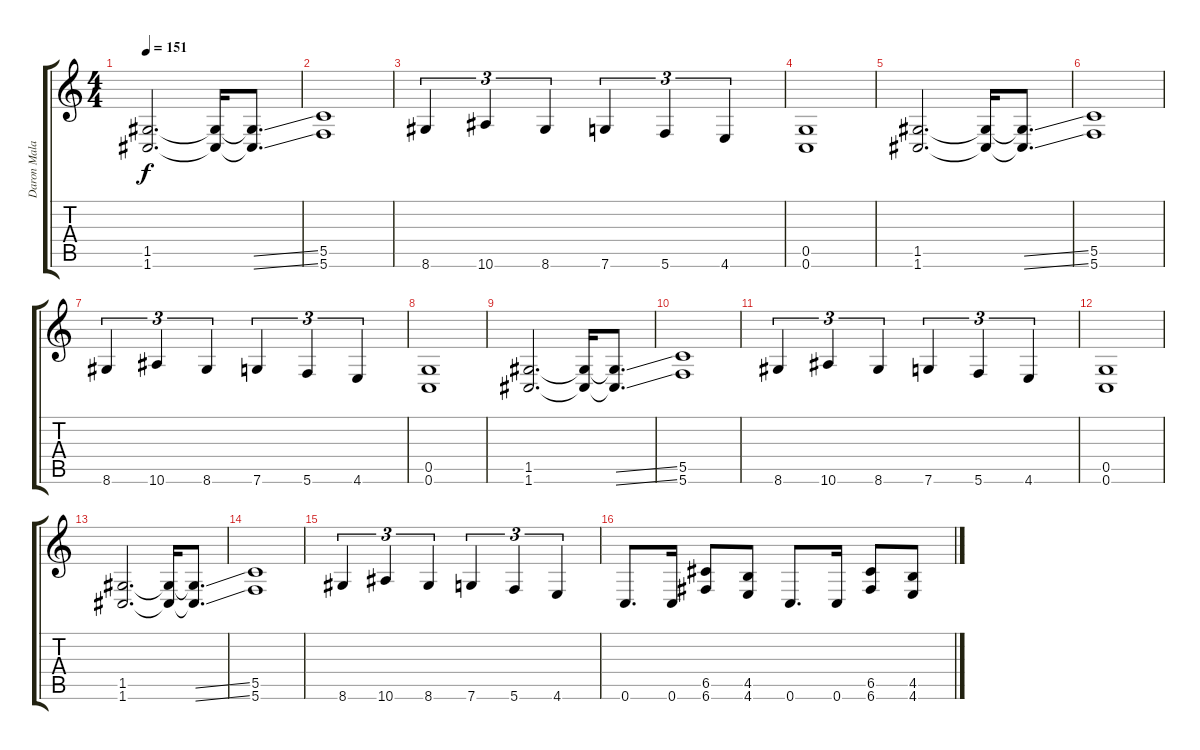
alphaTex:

\track ("Daron Malakian" "Daron Mala") {instrument distortionguitar}
\staff {score tabs}
\tuning (D4 A3 F3 C3 G2 C2) {hide}
\ts (4 4)
\tempo 151
\clef g2
\ks c
(1.5 1.6).2{d dy f} (1.5{t} 1.6{t}).16 (1.5{ss t} 1.6{ss t}).8{d} |
(5.5 5.6).1 |
8.6.4{tu (3 2)} 10.6.4{tu (3 2)} 8.6.4{tu (3 2)} 7.6.4{tu (3 2)} 5.6.4{tu (3 2)} 4.6.4{tu (3 2)} |
(0.5 0.6).1 |
(1.5 1.6).2{d} (1.5{t} 1.6{t}).16 (1.5{ss t} 1.6{ss t}).8{d} |
(5.5 5.6).1 |
8.6.4{tu (3 2)} 10.6.4{tu (3 2)} 8.6.4{tu (3 2)} 7.6.4{tu (3 2)} 5.6.4{tu (3 2)} 4.6.4{tu (3 2)} |
(0.5 0.6).1 |
(1.5 1.6).2{d} (1.5{t} 1.6{t}).16 (1.5{ss t} 1.6{ss t}).8{d} |
(5.5 5.6).1 |
8.6.4{tu (3 2)} 10.6.4{tu (3 2)} 8.6.4{tu (3 2)} 7.6.4{tu (3 2)} 5.6.4{tu (3 2)} 4.6.4{tu (3 2)} |
(0.5 0.6).1 |
(1.5 1.6).2{d} (1.5{t} 1.6{t}).16 (1.5{ss t} 1.6{ss t}).8{d} |
(5.5 5.6).1 |
8.6.4{tu (3 2)} 10.6.4{tu (3 2)} 8.6.4{tu (3 2)} 7.6.4{tu (3 2)} 5.6.4{tu (3 2)} 4.6.4{tu (3 2)} |
0.6.8{d} 0.6.16 (6.5 6.6).8 (4.5 4.6).8 0.6.8{d} 0.6.16 (6.5 6.6).8 (4.5 4.6).8
